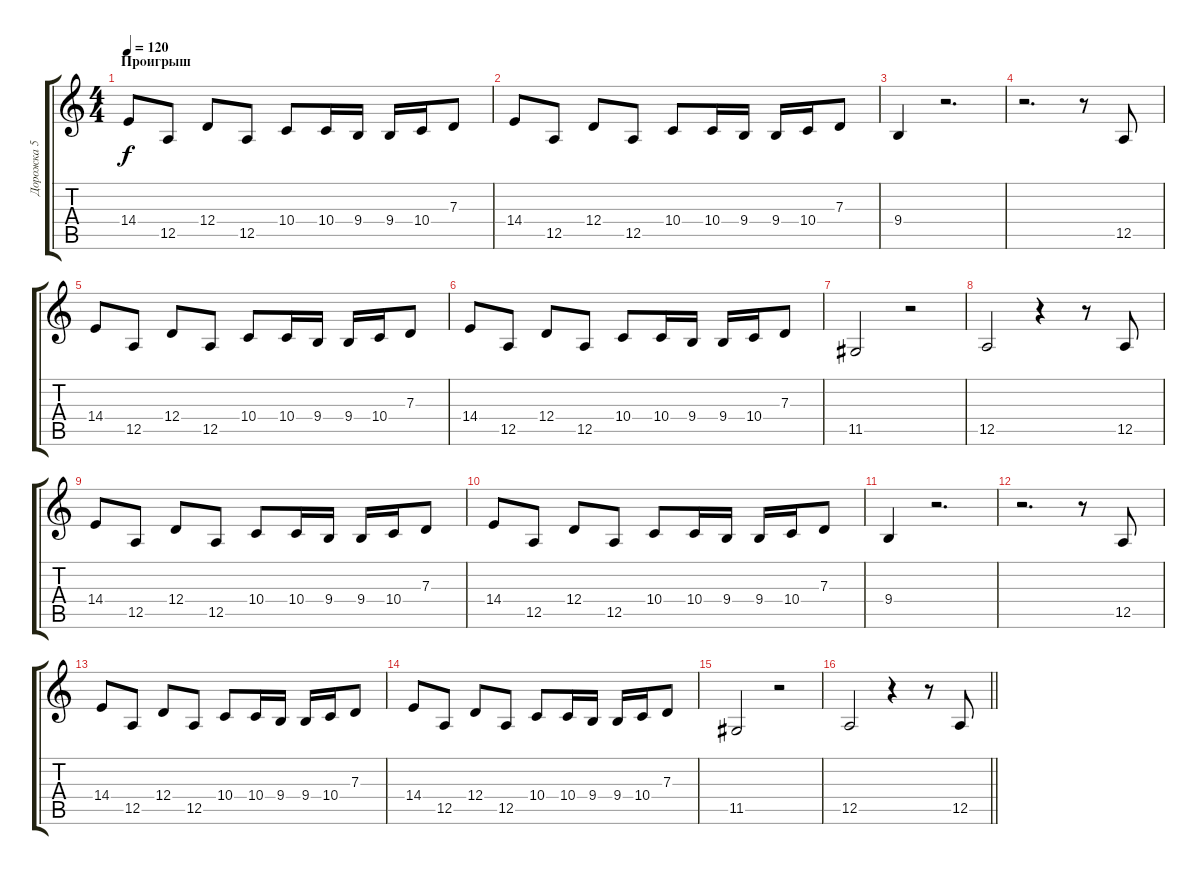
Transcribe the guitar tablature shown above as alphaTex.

\track ("Дорожка 5" "Дорожка 5") {instrument vibraphone}
\staff {score tabs}
\tuning (E4 B3 G3 D3 A2 E2) {hide}
\ts (4 4)
\section ("" "Проигрыш")
\tempo 120
\clef g2
\ks c
14.4.8{dy f} 12.5.8 12.4.8 12.5.8 10.4.8 10.4.16 9.4.16 9.4.16 10.4.16 7.3.8 |
14.4.8 12.5.8 12.4.8 12.5.8 10.4.8 10.4.16 9.4.16 9.4.16 10.4.16 7.3.8 |
9.4.4 r.2{d} |
r.2{d} r.8 12.5.8 |
14.4.8 12.5.8 12.4.8 12.5.8 10.4.8 10.4.16 9.4.16 9.4.16 10.4.16 7.3.8 |
14.4.8 12.5.8 12.4.8 12.5.8 10.4.8 10.4.16 9.4.16 9.4.16 10.4.16 7.3.8 |
11.5.2 r.2 |
12.5.2 r.4 r.8 12.5.8 |
14.4.8 12.5.8 12.4.8 12.5.8 10.4.8 10.4.16 9.4.16 9.4.16 10.4.16 7.3.8 |
14.4.8 12.5.8 12.4.8 12.5.8 10.4.8 10.4.16 9.4.16 9.4.16 10.4.16 7.3.8 |
9.4.4 r.2{d} |
r.2{d} r.8 12.5.8 |
14.4.8 12.5.8 12.4.8 12.5.8 10.4.8 10.4.16 9.4.16 9.4.16 10.4.16 7.3.8 |
14.4.8 12.5.8 12.4.8 12.5.8 10.4.8 10.4.16 9.4.16 9.4.16 10.4.16 7.3.8 |
11.5.2 r.2 |
\barLineRight lightlight
12.5.2 r.4 r.8 12.5.8
